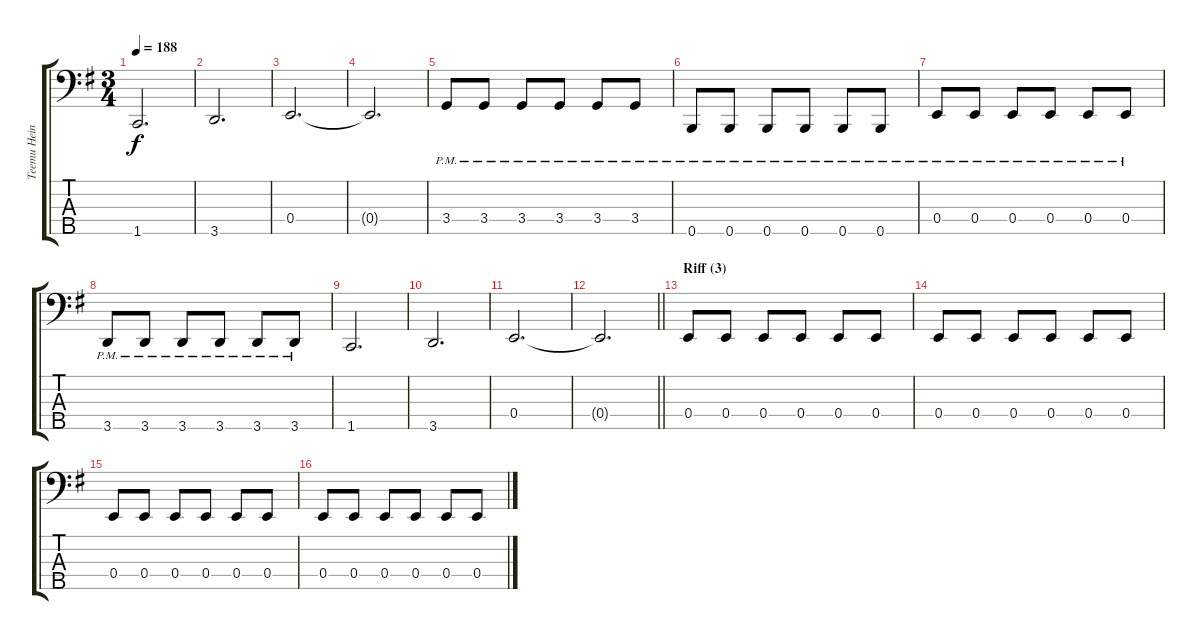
\track ("Teemu Heinola (bass)" "Teemu Hein") {instrument electricbasspick}
\staff {score tabs}
\tuning (G2 D2 A1 E1 B0) {hide}
\ts (3 4)
\tempo 188
\clef f4
\ks eminor
1.5.2{d dy f} |
3.5.2{d} |
0.4.2{d} |
0.4{t}.2{d} |
3.4{pm}.8 3.4{pm}.8 3.4{pm}.8 3.4{pm}.8 3.4{pm}.8 3.4{pm}.8 |
0.5{pm}.8 0.5{pm}.8 0.5{pm}.8 0.5{pm}.8 0.5{pm}.8 0.5{pm}.8 |
0.4{pm}.8 0.4{pm}.8 0.4{pm}.8 0.4{pm}.8 0.4{pm}.8 0.4{pm}.8 |
3.5{pm}.8 3.5{pm}.8 3.5{pm}.8 3.5{pm}.8 3.5{pm}.8 3.5{pm}.8 |
1.5.2{d} |
3.5.2{d} |
0.4.2{d} |
\barLineRight lightlight
0.4{t}.2{d} |
\section ("" "Riff (3)")
0.4.8 0.4.8 0.4.8 0.4.8 0.4.8 0.4.8 |
0.4.8 0.4.8 0.4.8 0.4.8 0.4.8 0.4.8 |
0.4.8 0.4.8 0.4.8 0.4.8 0.4.8 0.4.8 |
0.4.8 0.4.8 0.4.8 0.4.8 0.4.8 0.4.8
